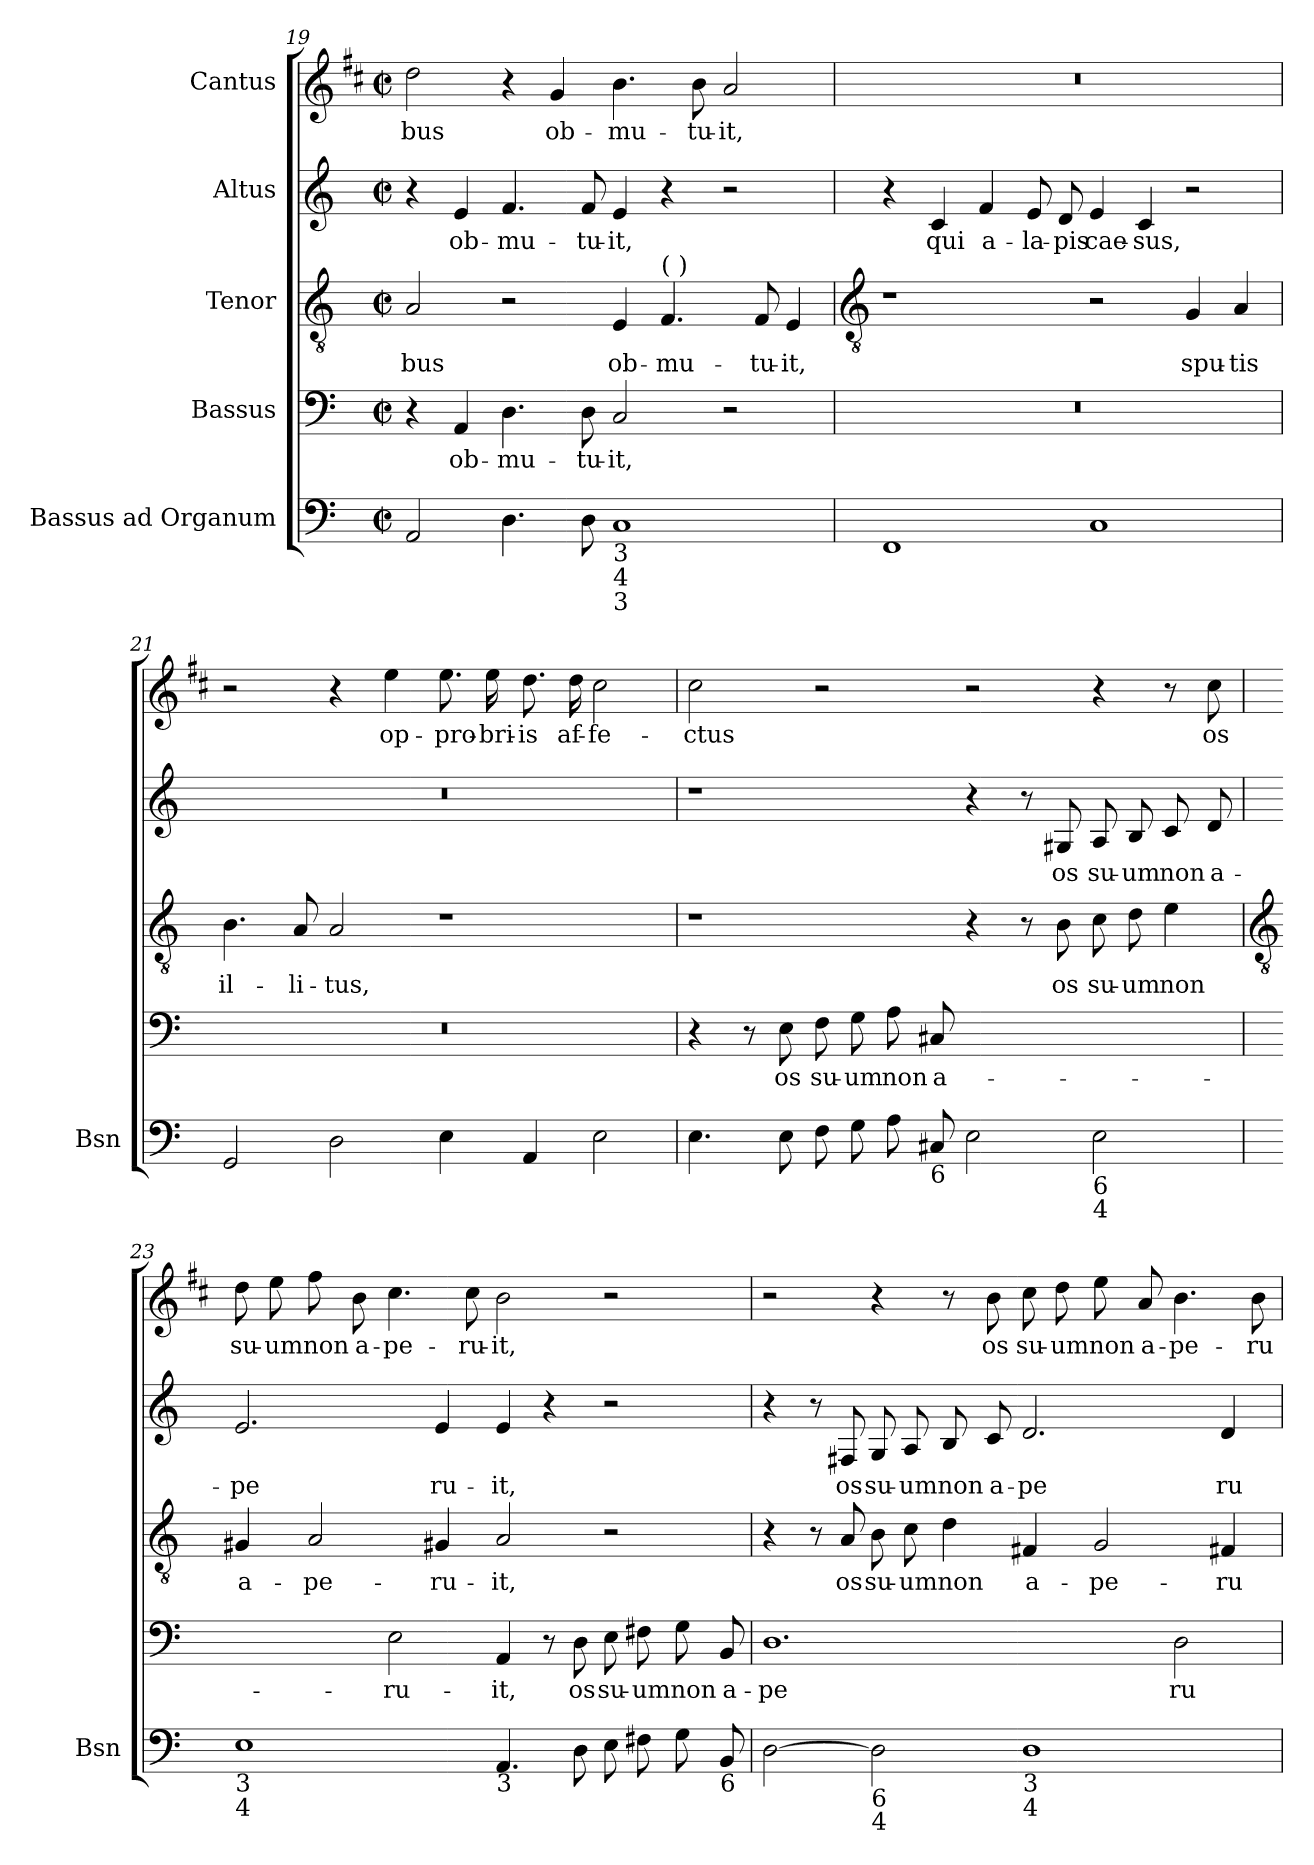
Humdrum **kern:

**kern	**kern	**text	**kern	**text	**kern	**text	**kern	**text
*part5	*part4	*part4	*part3	*part3	*part2	*part2	*part1	*part1
*staff5	*staff4	*staff4	*staff3	*staff3	*staff2	*staff2	*staff1	*staff1
*I"Bassus ad Organum	*I"Bassus	*	*I"Tenor	*	*I"Altus	*	*I"Cantus	*
*I'Bsn	*	*	*	*	*	*	*	*
*clefF4	*clefF4	*	*clefGv2	*	*clefG2	*	*clefG2	*
*	*	*	*	*	*	*	*ITrd1c2	*
*k[]	*k[]	*	*k[]	*	*k[]	*	*k[]	*
*C:	*C:	*	*C:	*	*C:	*	*C:	*
*M4/2	*M4/2	*	*M4/2	*	*M4/2	*	*M4/2	*
*met(c|)	*met(c|)	*	*met(c|)	*	*met(c|)	*	*met(c|)	*
=19	=19	=19	=19	=19	=19	=19	=19	=19
!	!	!	!	!LO:LY:b	!	!	!	!LO:LY:b
2AA	4r	.	2A	-bus	4r	.	2cc	-bus
!	!	!LO:LY:b	!	!	!	!LO:LY:b	!	!
.	4AA	ob-	.	.	4e	ob-	.	.
!	!	!LO:LY:b	!	!	!	!LO:LY:b	!	!
4.D	4.D	-mu-	2r	.	4.f	-mu-	4r	.
!	!	!	!	!	!	!	!	!LO:LY:b
.	.	.	.	.	.	.	4f	ob-
!	!	!LO:LY:b	!	!	!	!LO:LY:b	!	!
8D	8D	-tu-	.	.	8f	-tu-	.	.
!LO:TX:b:t=3	!	!	!	!	!	!	!	!
!LO:TX:b:t=4	!	!	!	!	!	!	!	!
!LO:TX:b:t=3	!	!	!	!	!	!	!	!
!	!	!LO:LY:b	!	!LO:LY:b	!	!LO:LY:b	!	!LO:LY:b
1C	2C	-it,	4E	ob-	4e	-it,	4.a	-mu-
!	!	!	!LO:TX:a:t=(  )	!	!	!	!	!
!	!	!	!	!LO:LY:b	!	!	!	!
.	.	.	4.F	-mu-	4r	.	.	.
!	!	!	!	!	!	!	!	!LO:LY:b
.	.	.	.	.	.	.	8a	-tu-
!	!	!	!	!	!	!	!	!LO:LY:b
.	2r	.	.	.	2r	.	2g	-it,
!	!	!	!	!LO:LY:b	!	!	!	!
.	.	.	8F	-tu-	.	.	.	.
!	!	!	!	!LO:LY:b	!	!	!	!
.	.	.	4E	-it,	.	.	.	.
!!LO:LB:g=z
=20	=20	=20	=20	=20	=20	=20	=20	=20
*	*	*	*clefGv2	*	*	*	*	*
1FF	0r	.	1r	.	4r	.	0r	.
!	!	!	!	!	!	!LO:LY:b	!	!
.	.	.	.	.	4c	qui	.	.
!	!	!	!	!	!	!LO:LY:b	!	!
.	.	.	.	.	4f	a-	.	.
!	!	!	!	!	!	!LO:LY:b	!	!
.	.	.	.	.	8e	-la-	.	.
!	!	!	!	!	!	!LO:LY:b	!	!
.	.	.	.	.	8d	-pis	.	.
!	!	!	!	!	!	!LO:LY:b	!	!
1C	.	.	2r	.	4e	cae-	.	.
!	!	!	!	!	!	!LO:LY:b	!	!
.	.	.	.	.	4c	-sus,	.	.
!	!	!	!	!LO:LY:b	!	!	!	!
.	.	.	4G	spu-	2r	.	.	.
!	!	!	!	!LO:LY:b	!	!	!	!
.	.	.	4A	-tis	.	.	.	.
=21	=21	=21	=21	=21	=21	=21	=21	=21
!	!	!	!	!LO:LY:b	!	!	!	!
2GG	0r	.	4.B	il-	0r	.	2r	.
!	!	!	!	!LO:LY:b	!	!	!	!
.	.	.	8A	-li-	.	.	.	.
!	!	!	!	!LO:LY:b	!	!	!	!
2D	.	.	2A	-tus,	.	.	4r	.
!	!	!	!	!	!	!	!	!LO:LY:b
.	.	.	.	.	.	.	4dd	op-
!	!	!	!	!	!	!	!	!LO:LY:b
4E	.	.	1r	.	.	.	8.dd	-pro-
!	!	!	!	!	!	!	!	!LO:LY:b
.	.	.	.	.	.	.	16dd	-bri-
!	!	!	!	!	!	!	!	!LO:LY:b
4AA	.	.	.	.	.	.	8.cc	-is
!	!	!	!	!	!	!	!	!LO:LY:b
.	.	.	.	.	.	.	16cc	af-
!	!	!	!	!	!	!	!	!LO:LY:b
2E	.	.	.	.	.	.	2b	-fe-
=22	=22	=22	=22	=22	=22	=22	=22	=22
!	!	!	!	!	!	!	!	!LO:LY:b
4.E	4r	.	1r	.	1r	.	2b	-ctus
.	8r	.	.	.	.	.	.	.
!	!	!LO:LY:b	!	!	!	!	!	!
8E	8E	os	.	.	.	.	.	.
!	!	!LO:LY:b	!	!	!	!	!	!
8FL	8F	su-	.	.	.	.	2r	.
!	!	!LO:LY:b	!	!	!	!	!	!
8G	8G	-um	.	.	.	.	.	.
!	!	!LO:LY:b	!	!	!	!	!	!
8A	8A	non	.	.	.	.	.	.
!LO:TX:b:t=6	!	!	!	!	!	!	!	!
!	!	!LO:LY:b	!	!	!	!	!	!
8C#X	8C#X	a-	.	.	.	.	.	.
!	!	!LO:LY:b	!	!	!	!	!	!
2E	[1Eyy	-pe	4r	.	4r	.	2r	.
.	.	.	8r	.	8r	.	.	.
!	!	!	!	!LO:LY:b	!	!LO:LY:b	!	!
.	.	.	8B	os	8G#X	os	.	.
!LO:TX:b:t=6\n4	!	!	!	!	!	!	!	!
!	!	!	!	!LO:LY:b	!	!LO:LY:b	!	!
2E	.	.	8c	su-	8A	su-	4r	.
!	!	!	!	!LO:LY:b	!	!LO:LY:b	!	!
.	.	.	8d	-um	8B	-um	.	.
!	!	!	!	!LO:LY:b	!	!LO:LY:b	!	!
.	.	.	4e	non	8c	non	8r	.
!	!	!	!	!	!	!LO:LY:b	!	!LO:LY:b
.	.	.	.	.	8d	a-	8b	os
!!LO:LB:g=z
=23	=23	=23	=23	=23	=23	=23	=23	=23
*	*	*	*clefGv2	*	*	*	*	*
!LO:TX:b:t=3	!	!	!	!	!	!	!	!
!LO:TX:b:t=4	!	!	!	!	!	!	!	!
!	!	!	!	!LO:LY:b	!	!LO:LY:b	!	!LO:LY:b
1E	2Eyy]	.	4G#X	a-	2.e	-pe	8cc	su-
!	!	!	!	!	!	!	!	!LO:LY:b
.	.	.	.	.	.	.	8dd	-um
!	!	!	!	!LO:LY:b	!	!	!	!LO:LY:b
.	.	.	2A	-pe-	.	.	8ee	non
!	!	!	!	!	!	!	!	!LO:LY:b
.	.	.	.	.	.	.	8a	a-
!	!	!LO:LY:b	!	!	!	!	!	!LO:LY:b
.	2E	ru-	.	.	.	.	4.b	-pe-
!	!	!	!	!LO:LY:b	!	!LO:LY:b	!	!
.	.	.	4G#X	-ru-	4e	ru-	.	.
!	!	!	!	!	!	!	!	!LO:LY:b
.	.	.	.	.	.	.	8b	-ru-
!LO:TX:b:t=3	!	!	!	!	!	!	!	!
!	!	!LO:LY:b	!	!LO:LY:b	!	!LO:LY:b	!	!LO:LY:b
4.AA	4AA	-it,	2A	-it,	4e	-it,	2a	-it,
.	8r	.	.	.	4r	.	.	.
!	!	!LO:LY:b	!	!	!	!	!	!
8D	8D	os	.	.	.	.	.	.
!	!	!LO:LY:b	!	!	!	!	!	!
8EL	8E	su-	2r	.	2r	.	2r	.
!	!	!LO:LY:b	!	!	!	!	!	!
8F#X	8F#X	-um	.	.	.	.	.	.
!	!	!LO:LY:b	!	!	!	!	!	!
8G	8G	non	.	.	.	.	.	.
!LO:TX:b:t=6	!	!	!	!	!	!	!	!
!	!	!LO:LY:b	!	!	!	!	!	!
8BB	8BB	a-	.	.	.	.	.	.
=24	=24	=24	=24	=24	=24	=24	=24	=24
!	!	!LO:LY:b	!	!	!	!	!	!
[2D	1.D	-pe	4r	.	4r	.	2r	.
.	.	.	8r	.	8r	.	.	.
!	!	!	!	!LO:LY:b	!	!LO:LY:b	!	!
.	.	.	8A	os	8F#X	os	.	.
!LO:TX:b:t=6\n4	!	!	!	!	!	!	!	!
!	!	!	!	!LO:LY:b	!	!LO:LY:b	!	!
2D]	.	.	8B	su-	8G	su-	4r	.
!	!	!	!	!LO:LY:b	!	!LO:LY:b	!	!
.	.	.	8c	-um	8A	-um	.	.
!	!	!	!	!LO:LY:b	!	!LO:LY:b	!	!
.	.	.	4d	non	8B	non	8r	.
!	!	!	!	!	!	!LO:LY:b	!	!LO:LY:b
.	.	.	.	.	8c	a-	8a	os
!LO:TX:b:t=3	!	!	!	!	!	!	!	!
!LO:TX:b:t=4	!	!	!	!	!	!	!	!
!	!	!	!	!LO:LY:b	!	!LO:LY:b	!	!LO:LY:b
1D	.	.	4F#X	a-	2.d	-pe	8b	su-
!	!	!	!	!	!	!	!	!LO:LY:b
.	.	.	.	.	.	.	8cc	-um
!	!	!	!	!LO:LY:b	!	!	!	!LO:LY:b
.	.	.	2G	-pe-	.	.	8dd	non
!	!	!	!	!	!	!	!	!LO:LY:b
.	.	.	.	.	.	.	8g	a-
!	!	!LO:LY:b	!	!	!	!	!	!LO:LY:b
.	2D	ru-	.	.	.	.	4.a	-pe-
!	!	!	!	!LO:LY:b	!	!LO:LY:b	!	!
.	.	.	4F#X	-ru-	4d	ru-	.	.
!	!	!	!	!	!	!	!	!LO:LY:b
.	.	.	.	.	.	.	8a	-ru-
=	=	=	=	=	=	=	=	=
*-	*-	*-	*-	*-	*-	*-	*-	*-
